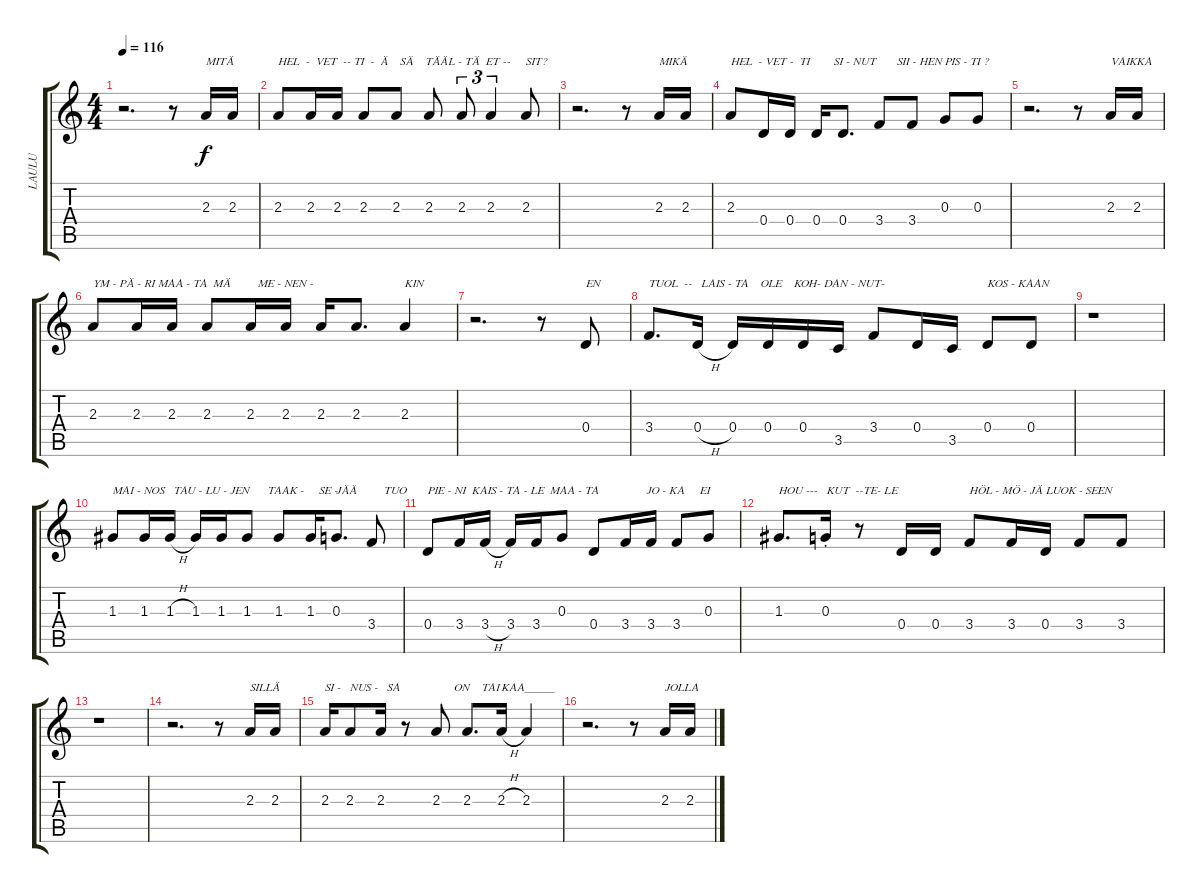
\track ("LAULU" "LAULU") {instrument electricguitarjazz}
\staff {score tabs}
\tuning (E4 B3 G3 D3 A2 E2) {hide}
\ts (4 4)
\tempo 116
\clef g2
\ks c
r.2{d dy f} r.8 2.3.16{txt "MITÄ"} 2.3.16 |
2.3.8{txt "HEL  -  VET  -- TI  -  Ä    SÄ    TÄÄL - TÄ  ET --"} 2.3.16 2.3.16 2.3.8 2.3.8 2.3.8 2.3.8{tu (3 2)} 2.3.4{tu (3 2)} 2.3.8{txt "SIT?"} |
r.2{d} r.8 2.3.16{txt "MIKÄ"} 2.3.16 |
2.3.8{txt "HEL  - VET -  TI        SI - NUT       SII - HEN  "} 0.4.16 0.4.16 0.4.16 0.4.8{d} 3.4.8 3.4.8 0.3.8{txt "PIS - TI ?"} 0.3.8 |
r.2{d} r.8 2.3.16{txt "VAIKKA"} 2.3.16 |
2.3.8{txt "YM - PÄ - RI MAA - TA  MÄ         ME - NEN - "} 2.3.16 2.3.16 2.3.8 2.3.16 2.3.16 2.3.16 2.3.8{d} 2.3.4{txt "KIN"} |
r.2{d} r.8 0.4.8{txt "EN"} |
3.4.8{d txt "TUOL  --   LAIS - TA    OLE    KOH- DAN - NUT-"} 0.4{h}.16 0.4.16 0.4.16 0.4.16 3.5.16 3.4.8 0.4.16 3.5.16 0.4.8{txt "KOS - KAAN"} 0.4.8 |
r.1 |
1.3.8{txt "MAI - NOS   TAU - LU - JEN      TAAK -     SE -"} 1.3.16 1.3{h}.16 1.3.16 1.3.16 1.3.8 1.3.8 1.3.16 0.3.8{d txt "JÄÄ         TUO"} 3.4.8 |
0.4.8{txt "PIE - NI  KAIS - TA - LE  MAA - TA"} 3.4.16 3.4{h}.16 3.4.16 3.4.16 0.3.8 0.4.8 3.4.16{txt "       JO - KA     EI"} 3.4.16 3.4.8 0.3.8 |
1.3.8{d txt "HOU ---   KUT  --TE- LE"} 0.3{st}.16 r.8 0.4.16 0.4.16 3.4.8{txt "HÖL - MÖ - JÄ LUOK - SEEN"} 3.4.16 0.4.16 3.4.8 3.4.8 |
r.1 |
r.2{d} r.8 2.3.16{txt "SILLÄ"} 2.3.16 |
2.3.16{txt "SI -   NUS -   SA                  ON    TAI -   "} 2.3.8 2.3.16 r.8 2.3.8 2.3.8{d} 2.3{h}.16{txt "KAA_____"} 2.3.4 |
r.2{d} r.8 2.3.16{txt "JOLLA"} 2.3.16
